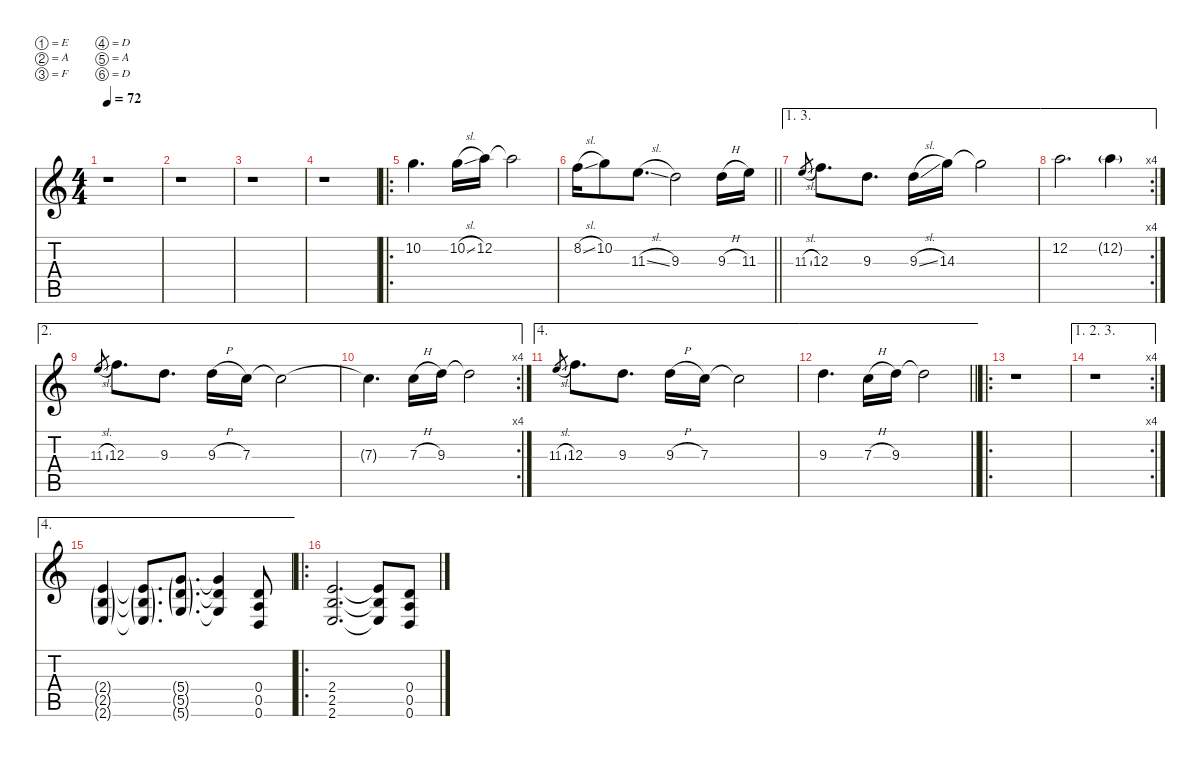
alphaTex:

\defaultSystemsLayout 4
\hideDynamics
\bracketExtendMode nobrackets
\singleTrackTrackNamePolicy hidden
\multiTrackTrackNamePolicy hidden
\firstSystemTrackNameMode fullname
\firstSystemTrackNameOrientation horizontal
\otherSystemsTrackNameOrientation horizontal
\track ("Guitar 2" "od.guit.") {instrument overdrivenguitar}
\staff {score tabs}
\tuning (E4 A3 F3 D3 A2 D2)
\ts (4 4)
\tempo 72
\clef g2
\ks c
r.1{dy mp beam Down} |
r.1{beam Down} |
r.1{beam Down} |
r.1{beam Down} |
\ro
10.2.4{d dy mf instrument distortionguitar beam Down} 10.2{sl}.16{beam Down} 12.2.16{beam Down} 12.2{t}.2{beam Down} |
\barLineRight lightlight
8.2{sl}.16{beam Down} 10.2.8{beam Down} 11.3{sl}.8{d beam Down} 9.3.2{beam Down} 9.3{h}.16{dy mp beam Down} 11.3.16{beam Down} |
\ae (1 3)
11.3{sl}.8{gr beam Up} 12.3.8{d beam Down} 9.3.8{d dy mf beam Down} 9.3{sl}.16{beam Down} 14.3.16{beam Down} 14.3{t}.2{beam Down} |
\ae (1 3)
\rc 4
12.2.2{d beam Down} 12.2{g}.4{beam Down} |
\ae 2
11.3{sl}.8{gr dy mp beam Up} 12.3.8{d beam Down} 9.3.8{d dy mf beam Down} 9.3{h}.16{beam Down} 7.3.16{beam Down} 7.3{t}.2{beam Down} |
\ae 2
\rc 4
7.3{t}.4{d beam Down} 7.3{h}.16{beam Down} 9.3.16{beam Down} 9.3{t}.2{beam Down} |
\ae 4
11.3{sl}.8{gr dy mp beam Up} 12.3.8{d beam Down} 9.3.8{d dy mf beam Down} 9.3{h}.16{beam Down} 7.3.16{beam Down} 7.3{t}.2{beam Down} |
\ae 4
\barLineRight lightlight
9.3.4{d beam Down} 7.3{h}.16{beam Down} 9.3.16{beam Down} 9.3{t}.2{beam Down} |
\ro
r.1{beam Down} |
\ae (1 2 3)
\rc 4
r.1{beam Down} |
\ae 4
(2.4{g} 2.5{g} 2.6{g}).4{dy ppp beam Up} (2.4{g t} 2.5{g t} 2.6{g t}).8{d beam Up} (5.4{g} 5.5{g} 5.6{g}).8{d beam Up} (5.4{t} 5.5{t} 5.6{t}).4{beam Up} (0.4 0.5 0.6).8{dy f beam Up} |
\ro
(2.4 2.5 2.6).2{d beam Up} (2.4{t} 2.5{t} 2.6{t}).8{beam Up} (0.4 0.5 0.6).8{beam Up}
